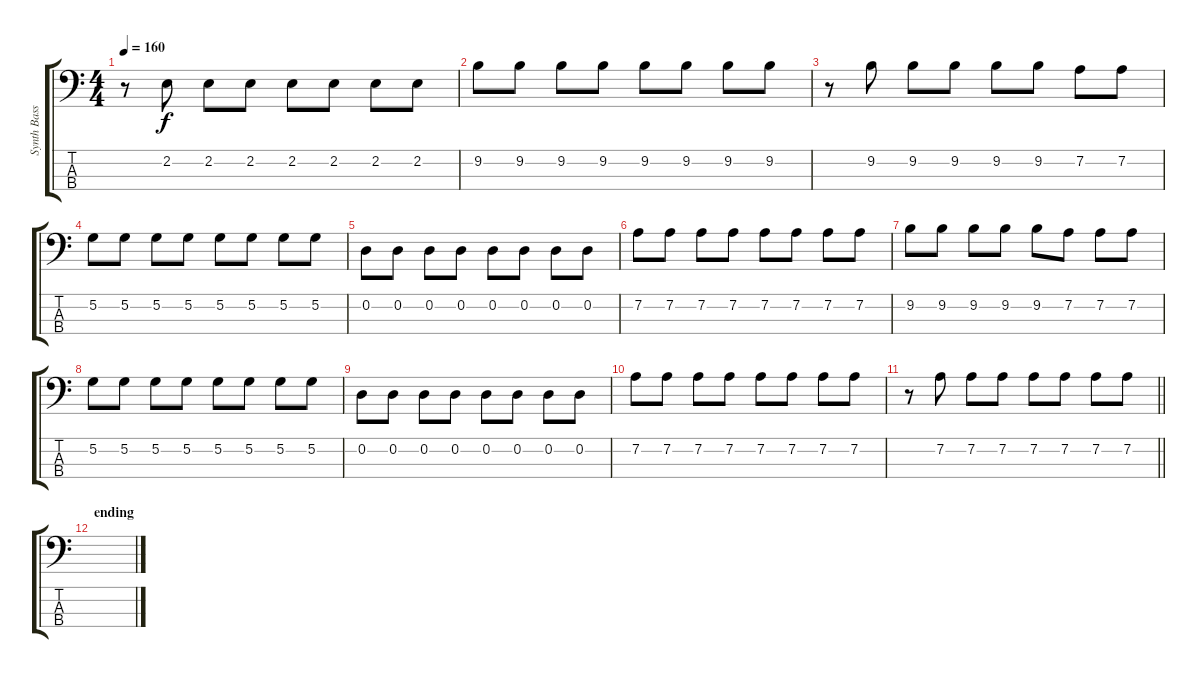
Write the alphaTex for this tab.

\track ("Synth Bass" "Synth Bass") {instrument synthbass1}
\staff {score tabs}
\tuning (G2 D2 A1 D1) {hide}
\ts (4 4)
\tempo 160
\clef f4
\ks c
r.8{dy f} 2.2.8 2.2.8 2.2.8 2.2.8 2.2.8 2.2.8 2.2.8 |
9.2.8 9.2.8 9.2.8 9.2.8 9.2.8 9.2.8 9.2.8 9.2.8 |
r.8 9.2.8 9.2.8 9.2.8 9.2.8 9.2.8 7.2.8 7.2.8 |
5.2.8 5.2.8 5.2.8 5.2.8 5.2.8 5.2.8 5.2.8 5.2.8 |
0.2.8 0.2.8 0.2.8 0.2.8 0.2.8 0.2.8 0.2.8 0.2.8 |
7.2.8 7.2.8 7.2.8 7.2.8 7.2.8 7.2.8 7.2.8 7.2.8 |
9.2.8 9.2.8 9.2.8 9.2.8 9.2.8 7.2.8 7.2.8 7.2.8 |
5.2.8 5.2.8 5.2.8 5.2.8 5.2.8 5.2.8 5.2.8 5.2.8 |
0.2.8 0.2.8 0.2.8 0.2.8 0.2.8 0.2.8 0.2.8 0.2.8 |
7.2.8 7.2.8 7.2.8 7.2.8 7.2.8 7.2.8 7.2.8 7.2.8 |
\barLineRight lightlight
r.8 7.2.8 7.2.8 7.2.8 7.2.8 7.2.8 7.2.8 7.2.8 |
\section ("" "ending")
